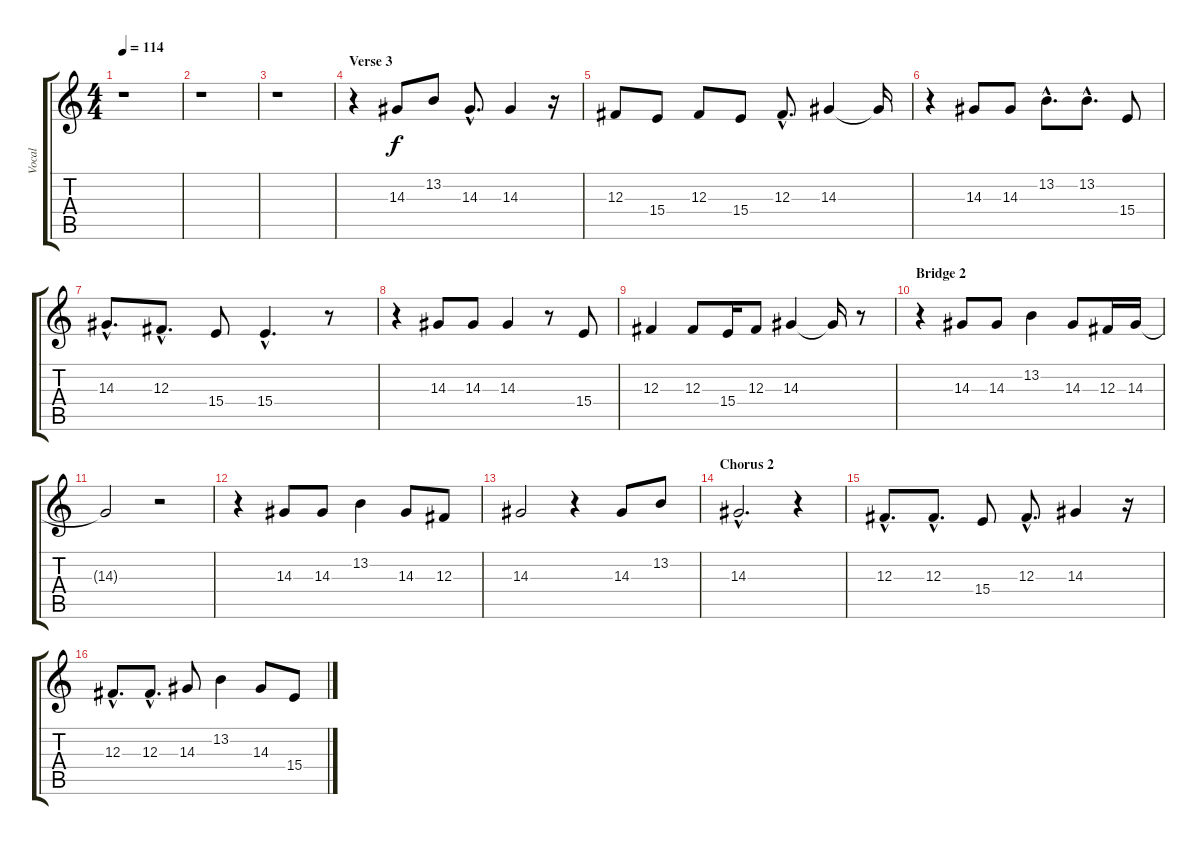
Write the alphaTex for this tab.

\track ("Vocal" "Vocal") {instrument viola}
\staff {score tabs}
\tuning (Eb4 Bb3 Gb3 Db3 Ab2 Eb2) {hide}
\ts (4 4)
\tempo 114
\clef g2
\ks c
r.1{dy f} |
r.1 |
r.1 |
\section ("" "Verse 3")
r.4 14.3.8 13.2.8 14.3{hac}.8{d} 14.3.4 r.16 |
12.3.8 15.4.8 12.3.8 15.4.8 12.3{hac}.8{d} 14.3.4 14.3{t}.16 |
r.4 14.3.8 14.3.8 13.2{hac}.8{d} 13.2{hac}.8{d} 15.4.8 |
14.3{hac}.8{d} 12.3{hac}.8{d} 15.4.8 15.4{hac}.4{d} r.8 |
r.4 14.3.8 14.3.8 14.3.4 r.8 15.4.8 |
12.3.4 12.3.8 15.4.16 12.3.8 14.3.4 14.3{t}.16 r.8 |
\section ("" "Bridge 2")
r.4 14.3.8 14.3.8 13.2.4 14.3.8 12.3.16 14.3.16 |
14.3{t}.2 r.2 |
r.4 14.3.8 14.3.8 13.2.4 14.3.8 12.3.8 |
14.3.2 r.4 14.3.8 13.2.8 |
\section ("" "Chorus 2")
14.3{hac}.2{d} r.4 |
12.3{hac}.8{d} 12.3{hac}.8{d} 15.4.8 12.3{hac}.8{d} 14.3.4 r.16 |
12.3{hac}.8{d} 12.3{hac}.8{d} 14.3.8 13.2.4 14.3.8 15.4.8
